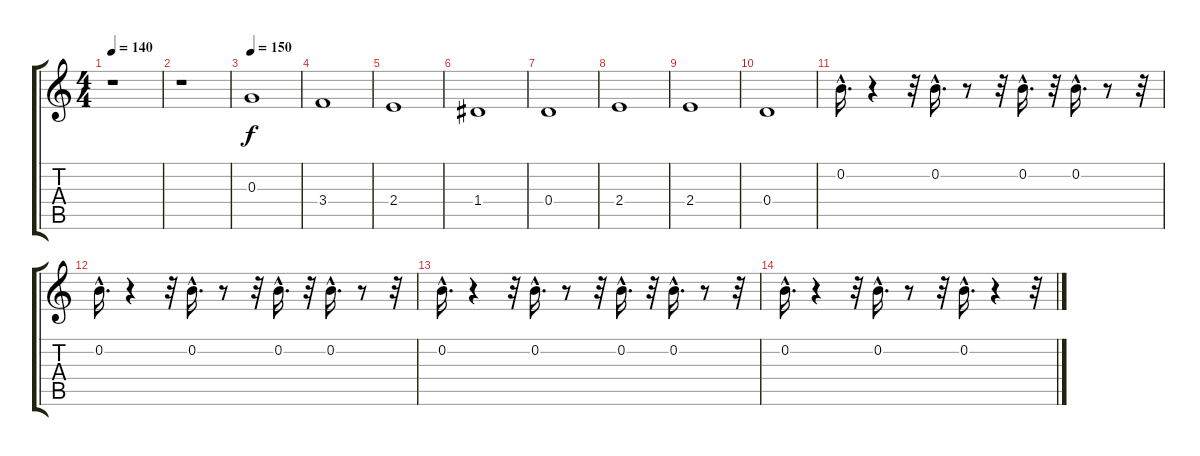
\track "" {instrument acousticguitarnylon}
\staff {score tabs}
\tuning (E4 B3 G3 D3 A2 E2) {hide}
\ts (4 4)
\tempo 140
\clef g2
\ks c
r.1{dy f} |
r.1 |
\tempo 150
0.3.1 |
3.4.1 |
2.4.1 |
1.4.1 |
0.4.1 |
2.4.1 |
2.4.1 |
0.4.1 |
0.2{hac}.16{d} r.4 r.32 0.2{hac}.16{d} r.8 r.32 0.2{hac}.16{d} r.32 0.2{hac}.16{d} r.8 r.32 |
0.2{hac}.16{d} r.4 r.32 0.2{hac}.16{d} r.8 r.32 0.2{hac}.16{d} r.32 0.2{hac}.16{d} r.8 r.32 |
0.2{hac}.16{d} r.4 r.32 0.2{hac}.16{d} r.8 r.32 0.2{hac}.16{d} r.32 0.2{hac}.16{d} r.8 r.32 |
0.2{hac}.16{d} r.4 r.32 0.2{hac}.16{d} r.8 r.32 0.2{hac}.16{d} r.4 r.32
